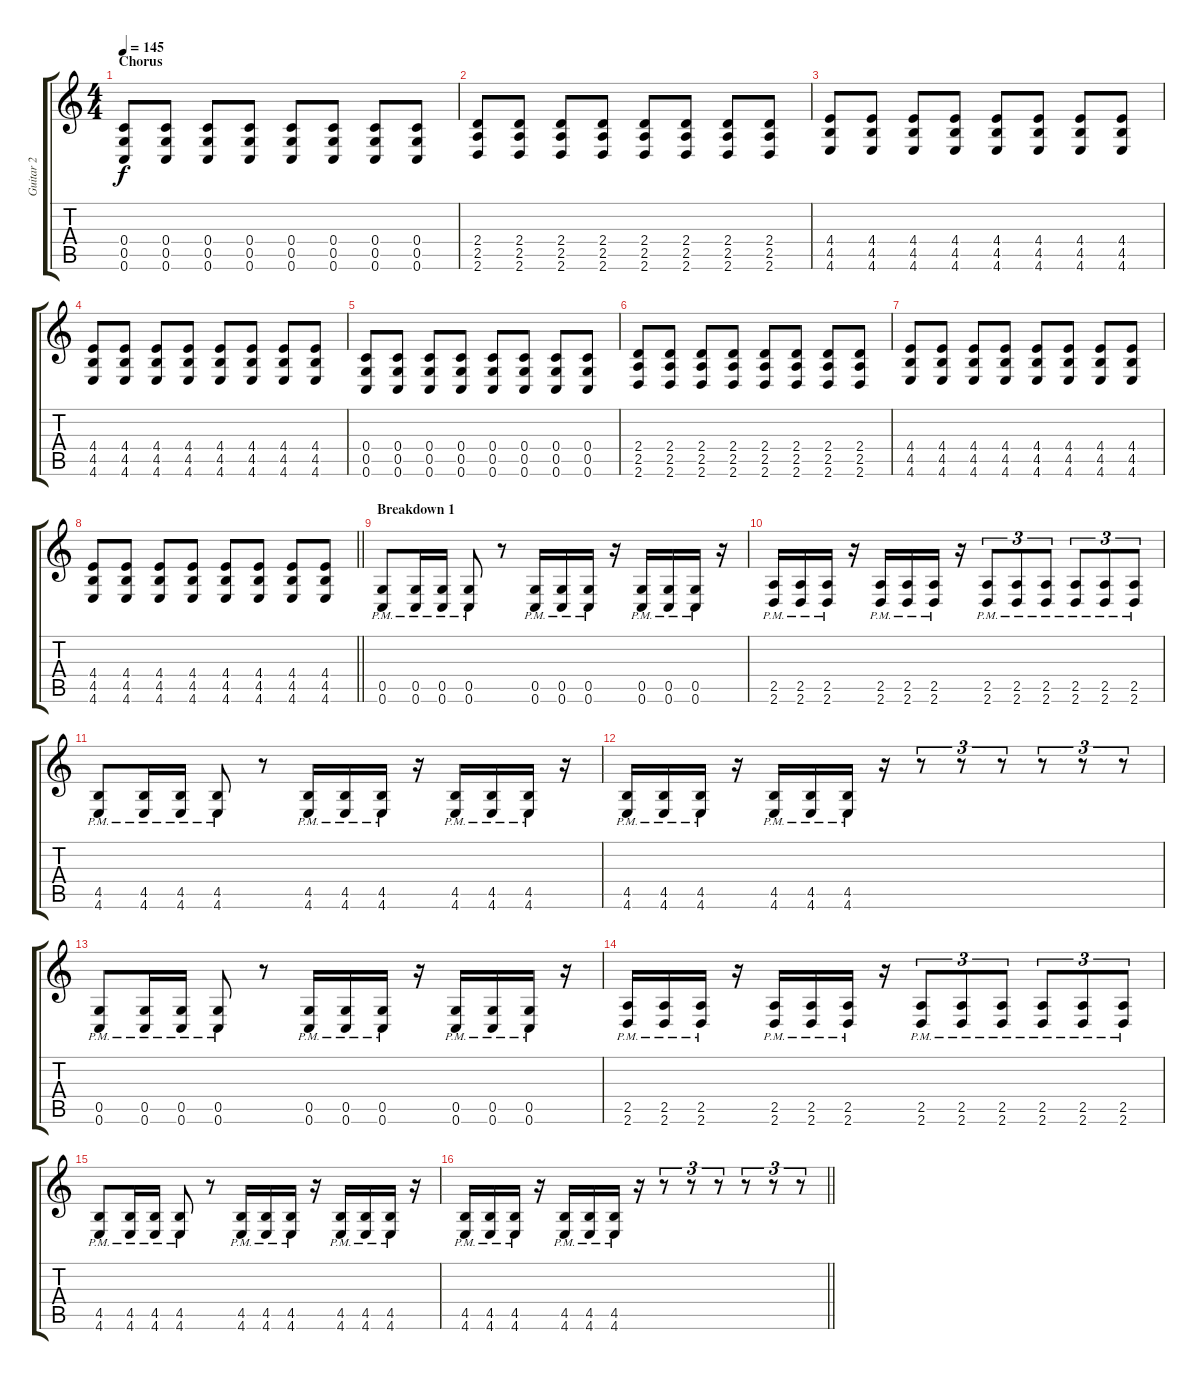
\track ("Guitar 2" "Guitar 2") {instrument distortionguitar}
\staff {score tabs}
\tuning (D4 A3 F3 C3 G2 C2) {hide}
\ts (4 4)
\section ("" "Chorus")
\tempo 145
\clef g2
\ks c
(0.4 0.5 0.6).8{dy f} (0.4 0.5 0.6).8 (0.4 0.5 0.6).8 (0.4 0.5 0.6).8 (0.4 0.5 0.6).8 (0.4 0.5 0.6).8 (0.4 0.5 0.6).8 (0.4 0.5 0.6).8 |
(2.4 2.5 2.6).8 (2.4 2.5 2.6).8 (2.4 2.5 2.6).8 (2.4 2.5 2.6).8 (2.4 2.5 2.6).8 (2.4 2.5 2.6).8 (2.4 2.5 2.6).8 (2.4 2.5 2.6).8 |
(4.4 4.5 4.6).8 (4.4 4.5 4.6).8 (4.4 4.5 4.6).8 (4.4 4.5 4.6).8 (4.4 4.5 4.6).8 (4.4 4.5 4.6).8 (4.4 4.5 4.6).8 (4.4 4.5 4.6).8 |
(4.4 4.5 4.6).8 (4.4 4.5 4.6).8 (4.4 4.5 4.6).8 (4.4 4.5 4.6).8 (4.4 4.5 4.6).8 (4.4 4.5 4.6).8 (4.4 4.5 4.6).8 (4.4 4.5 4.6).8 |
(0.4 0.5 0.6).8 (0.4 0.5 0.6).8 (0.4 0.5 0.6).8 (0.4 0.5 0.6).8 (0.4 0.5 0.6).8 (0.4 0.5 0.6).8 (0.4 0.5 0.6).8 (0.4 0.5 0.6).8 |
(2.4 2.5 2.6).8 (2.4 2.5 2.6).8 (2.4 2.5 2.6).8 (2.4 2.5 2.6).8 (2.4 2.5 2.6).8 (2.4 2.5 2.6).8 (2.4 2.5 2.6).8 (2.4 2.5 2.6).8 |
(4.4 4.5 4.6).8 (4.4 4.5 4.6).8 (4.4 4.5 4.6).8 (4.4 4.5 4.6).8 (4.4 4.5 4.6).8 (4.4 4.5 4.6).8 (4.4 4.5 4.6).8 (4.4 4.5 4.6).8 |
\barLineRight lightlight
(4.4 4.5 4.6).8 (4.4 4.5 4.6).8 (4.4 4.5 4.6).8 (4.4 4.5 4.6).8 (4.4 4.5 4.6).8 (4.4 4.5 4.6).8 (4.4 4.5 4.6).8 (4.4 4.5 4.6).8 |
\section ("" "Breakdown 1")
(0.5{pm} 0.6{pm}).8 (0.5{pm} 0.6{pm}).16 (0.5{pm} 0.6{pm}).16 (0.5{pm} 0.6{pm}).8 r.8 (0.5{pm} 0.6{pm}).16 (0.5{pm} 0.6{pm}).16 (0.5{pm} 0.6{pm}).16 r.16 (0.5{pm} 0.6{pm}).16 (0.5{pm} 0.6{pm}).16 (0.5{pm} 0.6{pm}).16 r.16 |
(2.5{pm} 2.6{pm}).16 (2.5{pm} 2.6{pm}).16 (2.5{pm} 2.6{pm}).16 r.16 (2.5{pm} 2.6{pm}).16 (2.5{pm} 2.6{pm}).16 (2.5{pm} 2.6{pm}).16 r.16 (2.5{pm} 2.6{pm}).8{tu (3 2)} (2.5{pm} 2.6{pm}).8{tu (3 2)} (2.5{pm} 2.6{pm}).8{tu (3 2)} (2.5{pm} 2.6{pm}).8{tu (3 2)} (2.5{pm} 2.6{pm}).8{tu (3 2)} (2.5{pm} 2.6{pm}).8{tu (3 2)} |
(4.5{pm} 4.6{pm}).8 (4.5{pm} 4.6{pm}).16 (4.5{pm} 4.6{pm}).16 (4.5{pm} 4.6{pm}).8 r.8 (4.5{pm} 4.6{pm}).16 (4.5{pm} 4.6{pm}).16 (4.5{pm} 4.6{pm}).16 r.16 (4.5{pm} 4.6{pm}).16 (4.5{pm} 4.6{pm}).16 (4.5{pm} 4.6{pm}).16 r.16 |
(4.5{pm} 4.6{pm}).16 (4.5{pm} 4.6{pm}).16 (4.5{pm} 4.6{pm}).16 r.16 (4.5{pm} 4.6{pm}).16 (4.5{pm} 4.6{pm}).16 (4.5{pm} 4.6{pm}).16 r.16 r.8{tu (3 2)} r.8{tu (3 2)} r.8{tu (3 2)} r.8{tu (3 2)} r.8{tu (3 2)} r.8{tu (3 2)} |
(0.5{pm} 0.6{pm}).8 (0.5{pm} 0.6{pm}).16 (0.5{pm} 0.6{pm}).16 (0.5{pm} 0.6{pm}).8 r.8 (0.5{pm} 0.6{pm}).16 (0.5{pm} 0.6{pm}).16 (0.5{pm} 0.6{pm}).16 r.16 (0.5{pm} 0.6{pm}).16 (0.5{pm} 0.6{pm}).16 (0.5{pm} 0.6{pm}).16 r.16 |
(2.5{pm} 2.6{pm}).16 (2.5{pm} 2.6{pm}).16 (2.5{pm} 2.6{pm}).16 r.16 (2.5{pm} 2.6{pm}).16 (2.5{pm} 2.6{pm}).16 (2.5{pm} 2.6{pm}).16 r.16 (2.5{pm} 2.6{pm}).8{tu (3 2)} (2.5{pm} 2.6{pm}).8{tu (3 2)} (2.5{pm} 2.6{pm}).8{tu (3 2)} (2.5{pm} 2.6{pm}).8{tu (3 2)} (2.5{pm} 2.6{pm}).8{tu (3 2)} (2.5{pm} 2.6{pm}).8{tu (3 2)} |
(4.5{pm} 4.6{pm}).8 (4.5{pm} 4.6{pm}).16 (4.5{pm} 4.6{pm}).16 (4.5{pm} 4.6{pm}).8 r.8 (4.5{pm} 4.6{pm}).16 (4.5{pm} 4.6{pm}).16 (4.5{pm} 4.6{pm}).16 r.16 (4.5{pm} 4.6{pm}).16 (4.5{pm} 4.6{pm}).16 (4.5{pm} 4.6{pm}).16 r.16 |
\barLineRight lightlight
(4.5{pm} 4.6{pm}).16 (4.5{pm} 4.6{pm}).16 (4.5{pm} 4.6{pm}).16 r.16 (4.5{pm} 4.6{pm}).16 (4.5{pm} 4.6{pm}).16 (4.5{pm} 4.6{pm}).16 r.16 r.8{tu (3 2)} r.8{tu (3 2)} r.8{tu (3 2)} r.8{tu (3 2)} r.8{tu (3 2)} r.8{tu (3 2)}
